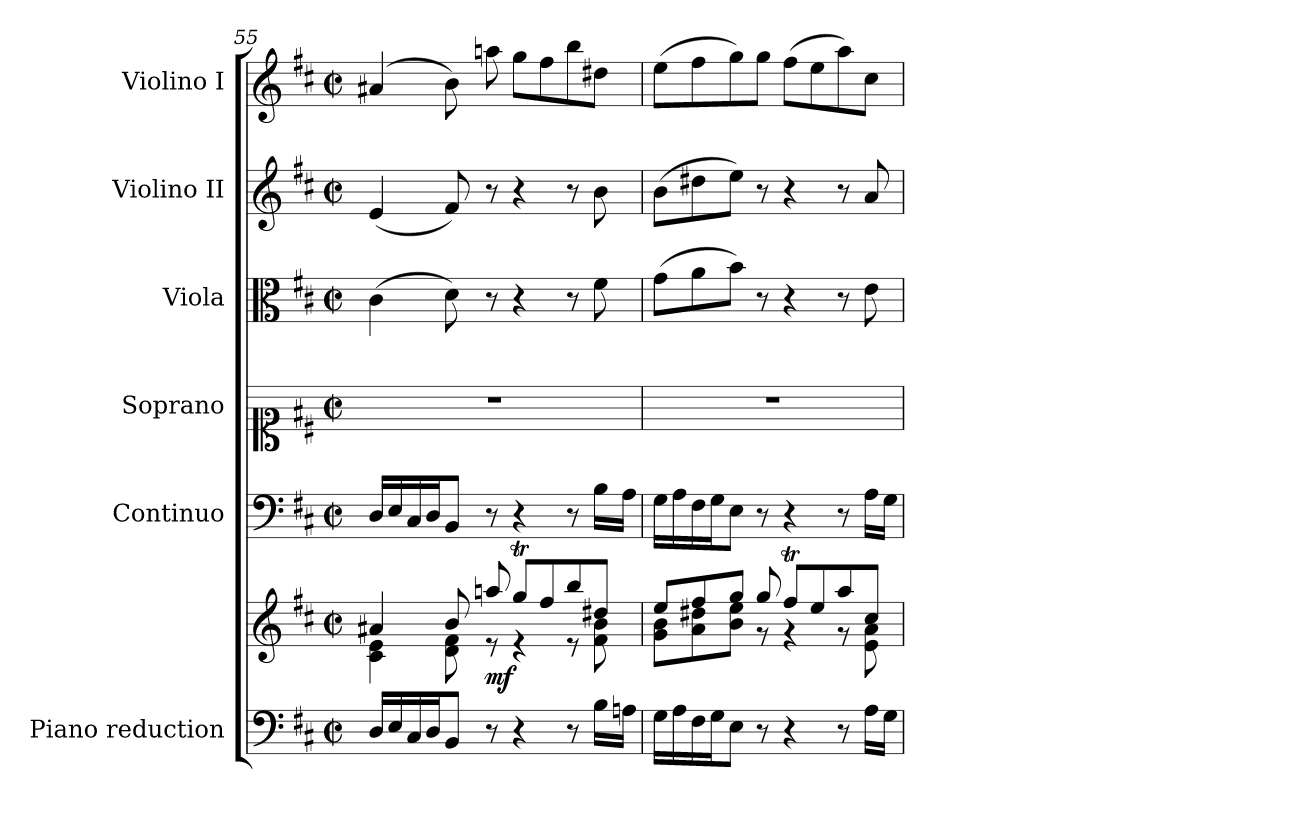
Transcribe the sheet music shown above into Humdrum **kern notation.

**kern	**kern	**dynam	**kern	**dynam	**kern	**kern	**dynam	**kern	**dynam	**kern	**dynam
*part6	*part6	*part6	*part5	*part5	*part4	*part3	*part3	*part2	*part2	*part1	*part1
*staff7	*staff6	*staff6/7	*staff5	*staff5	*staff4	*staff3	*staff3	*staff2	*staff2	*staff1	*staff1
*I"Piano reduction	*	*	*I"Continuo	*	*I"Soprano	*I"Viola	*	*I"Violino II	*	*I"Violino I	*
*I'Pno	*	*	*	*	*	*I'Vla	*	*I'Vln	*	*I'Vln	*
*clefF4	*clefG2	*	*clefF4	*	*clefC1	*clefC3	*	*clefG2	*	*clefG2	*
*k[f#c#]	*k[f#c#]	*	*k[f#c#]	*	*k[f#c#]	*k[f#c#]	*	*k[f#c#]	*	*k[f#c#]	*
*M2/2	*M2/2	*	*M2/2	*	*M2/2	*M2/2	*	*M2/2	*	*M2/2	*
*met(c|)	*met(c|)	*	*met(c|)	*	*met(c|)	*met(c|)	*	*met(c|)	*	*met(c|)	*
=55	=55	=55	=55	=55	=55	=55	=55	=55	=55	=55	=55
*	*^	*	*	*	*	*	*	*	*	*	*
16D/LL	4a#X/	4c#\ 4e\	.	16D/LL	.	1r	(>4c#\	.	(<4e/	.	(>4a#X/	.
16E/	.	.	.	16E/	.	.	.	.	.	.	.	.
16C#/	.	.	.	16C#/	.	.	.	.	.	.	.	.
16D/J	.	.	.	16D/J	.	.	.	.	.	.	.	.
8BB/J	8b/	8d\ 8f#\	.	8BB/J	.	.	8d\)	.	8f#/)	.	8b\)	.
!	!	!	!LO:DY:b	!	!	!	!	!	!	!	!	!LO:DY:b
8r	8aan/	8r	mf	8r	.	.	8r	.	8r	.	8aan\	other-dynamics
4r	8ggT/L	4r	.	4r	.	.	4r	.	4r	.	8gg\L	.
.	8ff#/	.	.	.	.	.	.	.	.	.	8ff#\	.
8r	8bb/	8r	.	8r	.	.	8r	.	8r	.	8bb\	.
!	!	!	!	!	!LO:DY:a	!	!	!LO:DY:b	!	!LO:DY:b	!	!
16B\LL	8dd#X/J	8f#\ 8b\	.	16B\LL	other-dynamics	.	8f#\	other-dynamics	8b\	other-dynamics	8dd#X\J	.
16An\JJ	.	.	.	16A\JJ	.	.	.	.	.	.	.	.
=56	=56	=56	=56	=56	=56	=56	=56	=56	=56	=56	=56	=56
16G\LL	8ee/L	8g\ 8b\L	.	16G\LL	.	1r	(>8g\L	.	(>8b\L	.	(>8ee\L	.
16A\	.	.	.	16A\	.	.	.	.	.	.	.	.
16F#\	8ff#/	8a\ 8dd#X\	.	16F#\	.	.	8a\	.	8dd#X\	.	8ff#\	.
16G\J	.	.	.	16G\J	.	.	.	.	.	.	.	.
8E\J	8gg/J	8b\ 8ee\J	.	8E\J	.	.	8b\J)	.	8ee\J)	.	8gg\)	.
8r	8gg/	8r	.	8r	.	.	8r	.	8r	.	8gg\J	.
4r	8ff#t/L	4r	.	4r	.	.	4r	.	4r	.	(>8ff#\L	.
.	8ee/	.	.	.	.	.	.	.	.	.	8ee\	.
8r	8aa/	8r	.	8r	.	.	8r	.	8r	.	8aa\)	.
16A\LL	8cc#/J	8e\ 8a\	.	16A\LL	.	.	8e\	.	8a/	.	8cc#\J	.
16G\JJ	.	.	.	16G\JJ	.	.	.	.	.	.	.	.
*	*v	*v	*	*	*	*	*	*	*	*	*	*
=	=	=	=	=	=	=	=	=	=	=	=
*-	*-	*-	*-	*-	*-	*-	*-	*-	*-	*-	*-
